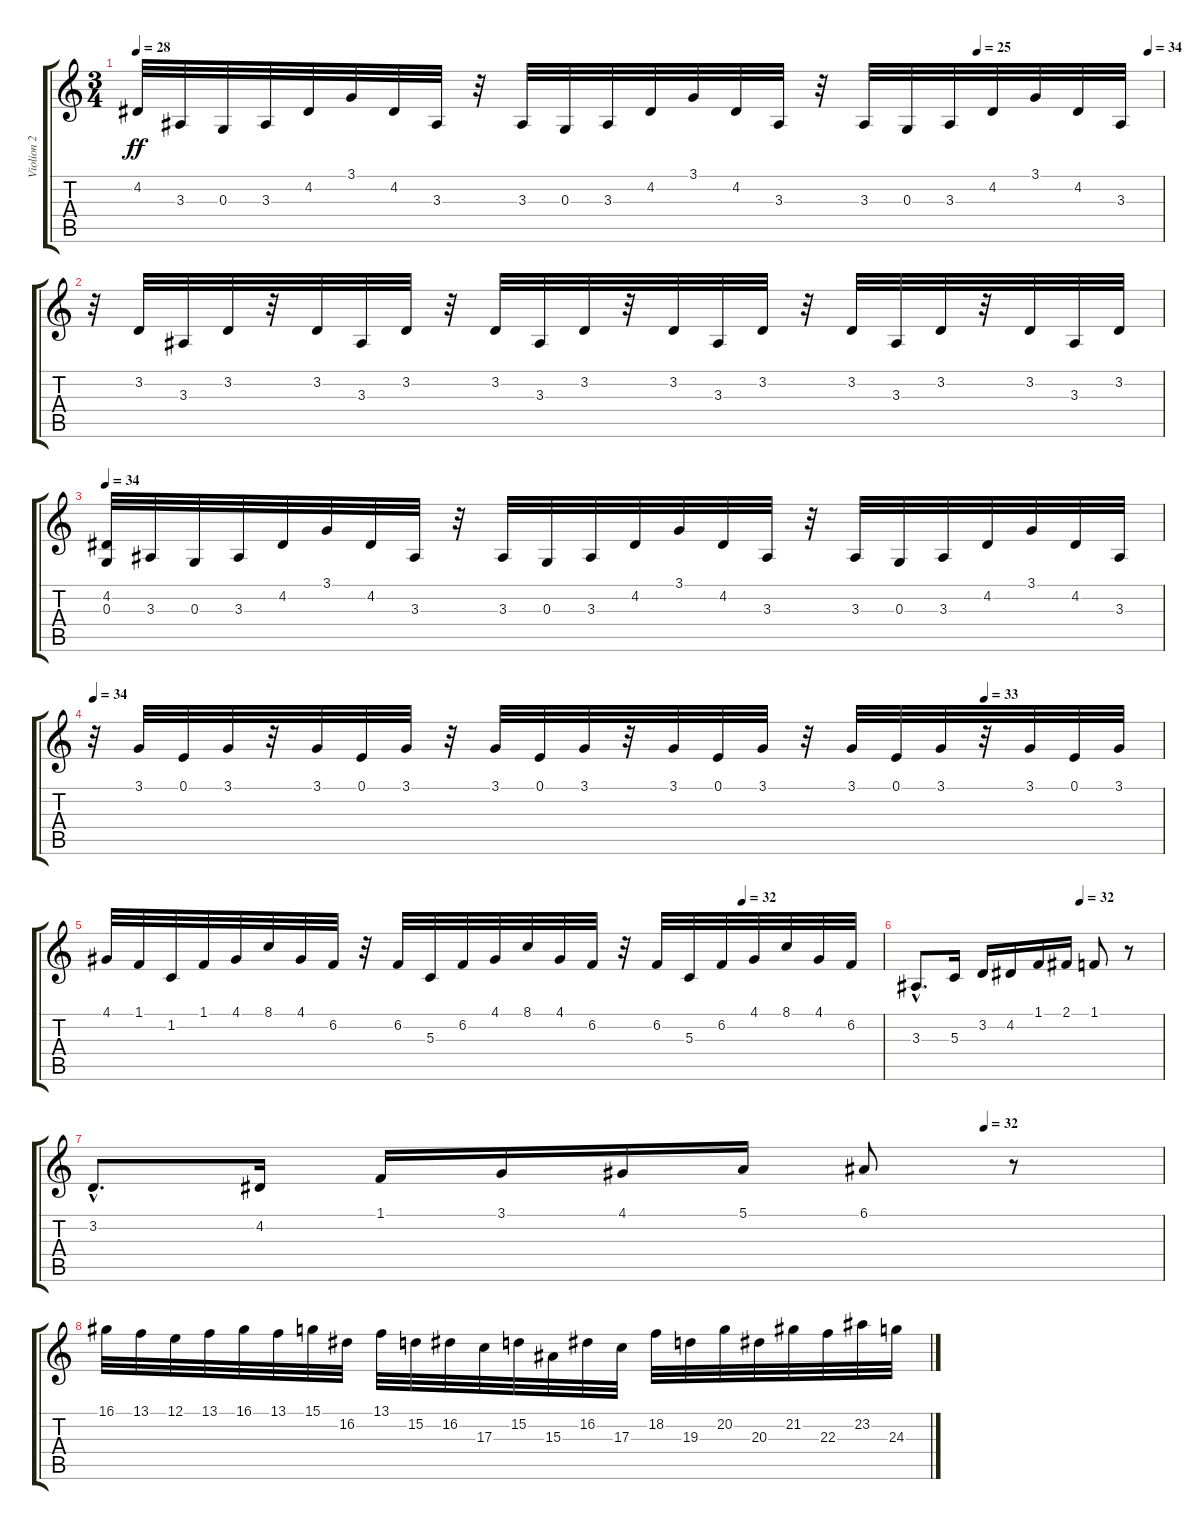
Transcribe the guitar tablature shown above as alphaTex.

\track ("Violion 2" "Violion 2") {instrument violin}
\staff {score tabs}
\tuning (E4 B3 G3 D3 A2 E2) {hide}
\ts (3 4)
\tempo 28
\tempo (25 0.8194444444444444)
\tempo (34 0.9861111111111112)
\clef g2
\ks c
4.2.32{dy ff} 3.3.32 0.3.32 3.3.32 4.2.32 3.1.32 4.2.32 3.3.32 r.32 3.3.32 0.3.32 3.3.32 4.2.32 3.1.32 4.2.32 3.3.32 r.32 3.3.32 0.3.32 3.3.32 4.2.32 3.1.32 4.2.32 3.3.32 |
r.32 3.2.32 3.3.32 3.2.32 r.32 3.2.32 3.3.32 3.2.32 r.32 3.2.32 3.3.32 3.2.32 r.32 3.2.32 3.3.32 3.2.32 r.32 3.2.32 3.3.32 3.2.32 r.32 3.2.32 3.3.32 3.2.32 |
\tempo 34
(4.2 0.3).32 3.3.32 0.3.32 3.3.32 4.2.32 3.1.32 4.2.32 3.3.32 r.32 3.3.32 0.3.32 3.3.32 4.2.32 3.1.32 4.2.32 3.3.32 r.32 3.3.32 0.3.32 3.3.32 4.2.32 3.1.32 4.2.32 3.3.32 |
\tempo 34
\tempo (33 0.8333333333333334)
r.32 3.1.32 0.1.32 3.1.32 r.32 3.1.32 0.1.32 3.1.32 r.32 3.1.32 0.1.32 3.1.32 r.32 3.1.32 0.1.32 3.1.32 r.32 3.1.32 0.1.32 3.1.32 r.32 3.1.32 0.1.32 3.1.32 |
\tempo (32 0.8194444444444444)
4.1.32 1.1.32 1.2.32 1.1.32 4.1.32 8.1.32 4.1.32 6.2.32 r.32 6.2.32 5.3.32 6.2.32 4.1.32 8.1.32 4.1.32 6.2.32 r.32 6.2.32 5.3.32 6.2.32 4.1.32 8.1.32 4.1.32 6.2.32 |
\tempo (32 0.6666666666666666)
3.3{hac}.8{d} 5.3.16 3.2.16 4.2.16 1.1.16 2.1.16 1.1.8 r.8 |
\tempo (32 0.8333333333333334)
3.2{hac}.8{d} 4.2.16 1.1.16 3.1.16 4.1.16 5.1.16 6.1.8 r.8 |
16.1.32 13.1.32 12.1.32 13.1.32 16.1.32 13.1.32 15.1.32 16.2.32 13.1.32 15.2.32 16.2.32 17.3.32 15.2.32 15.3.32 16.2.32 17.3.32 18.2.32 19.3.32 20.2.32 20.3.32 21.2.32 22.3.32 23.2.32 24.3.32
